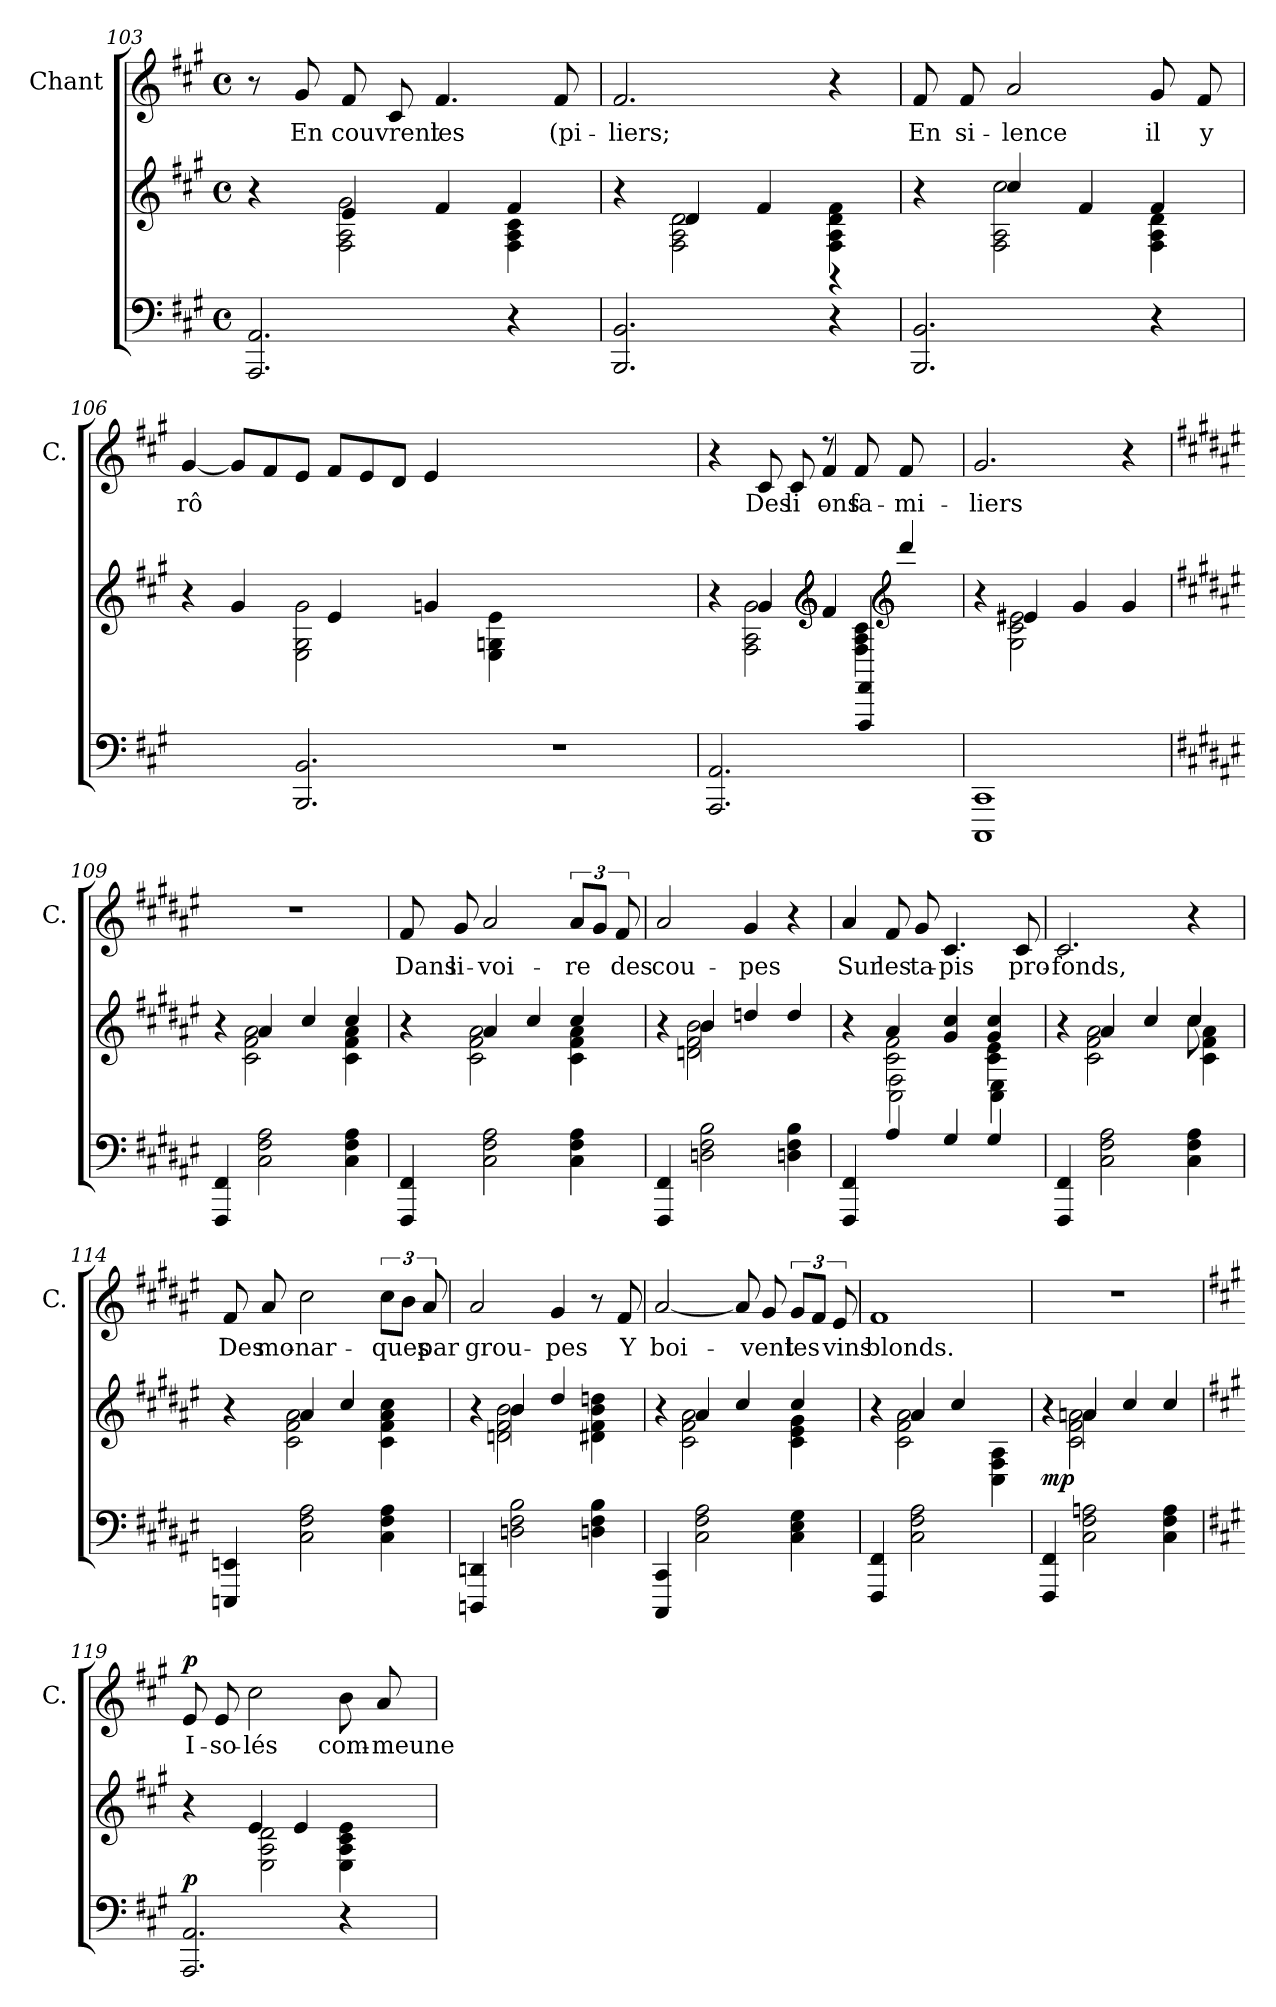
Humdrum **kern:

**kern	**dynam	**kern	**kern	**text	**dynam
*part3	*part3	*part2	*part1	*part1	*part1
*staff3	*staff3	*staff2	*staff1	*staff1	*staff1
*	*	*	*I"Chant	*	*
*	*	*	*I'C.	*	*
*clefF4	*	*clefG2	*clefG2	*	*
*k[f#c#g#]	*	*k[f#c#g#]	*k[f#c#g#]	*	*
*M4/4	*	*M4/4	*M4/4	*	*
*met(c)	*	*met(c)	*met(c)	*	*
=103	=103	=103	=103	=103	=103
*	*	*^	*	*	*
2.AAi/ 2.AAAi/	.	4r	8ryy	8r	.	.
.	.	.	8ryy	8g#j/	En	.
.	.	4ej/	2g#Z\ 2AZ\ 2F#Z\	8f#j/	couvrent	.
.	.	.	.	8c#j/	.	.
.	.	4f#j/	.	4.f#j/	les	.
4r	.	4f#j/	4c#Z\ 4AZ\ 4F#Z\	.	.	.
.	.	.	.	8f#j/	(pi-	.
=104	=104	=104	=104	=104	=104	=104
2.BBi/ 2.BBBi/	.	4r	4ryy	2.f#j/	liers;	.
.	.	4dj/	2F#Z\ 2AZ\ 2dZ\	.	.	.
.	.	4f#j/	.	.	.	.
4r	.	4F#j\ 4f#j\ 4dj\ 4Aj\	4r	4r	.	.
=105	=105	=105	=105	=105	=105	=105
2.BBi/ 2.BBBi/	.	4r	8ryy	8f#j/	En	.
.	.	.	8ryy	8f#j/	si-	.
.	.	4cc#j/	2F#Z\ 2cc#Z\ 2AZ\	2aj/	lence	.
.	.	4f#j/	.	.	.	.
4r	.	4f#j/	4F#Z\ 4AZ\ 4dZ\	8g#j/	il	.
.	.	.	.	8f#j/	y	.
!!LO:PB:g=z
=106	=106	=106	=106	=106	=106	=106
2ryy	.	4r	4ryy	[4g#j/	rô	.
.	.	4g#j/	4ryy	8g#j/L]	.	.
.	.	.	.	8f#j/	.	.
2.BBi/ 2.BBBi/	.	8ryy	2EZ\ 2G#Z\ 2g#Z\	8ej/J	.	.
.	.	4ej/	.	8f#j/L	.	.
.	.	.	.	8ej/	.	.
.	.	8ryy	.	8dj/J	.	.
.	.	4gV/	8ryy	4eV/	.	.
.	.	.	8ryy	.	.	.
8ryy	.	1ryy	4EN\ 4GN\ 4eN\	1ryy	.	.
8ryy	.	.	.	.	.	.
1r	.	.	1ryy	.	.	.
.	.	4ryy	.	4ryy	.	.
=107	=107	=107	=107	=107	=107	=107
*	*	*^	*^	*^	*	*
2.AAi/ 2.AAAi/	.	4r	4ryy	4ryy	4ryy	4r	4ryy	.	.
.	.	4g#j/	2F#Z\ 2AZ\ 2g#Z\	8ryy	8ryy	8c#j/	8ryy	Des	.
.	.	.	.	8ryy	8ryy	8c#j/	8ryy	li-	.
*	*	*clefG2	*	*	*	*	*	*	*
.	.	4f#j/	.	8ryy	8ryy	8r	4f#i/	ons	.
.	.	.	.	4c#l\ 4Al\ 4F#l\	4FF#!/ 4FFF#!/	8f#j/	.	fa-	.
*	*	*clefG2	*	*	*	*	*	*	*
4ryy	.	4ryy	4dddZ/	.	.	8f#j/	4ryy	mi-	.
.	.	.	.	8ryy	8ryy	8ryy	.	.	.
*	*	*	*v	*v	*v	*	*	*	*
*	*	*	*	*v	*v	*	*
=108	=108	=108	=108	=108	=108	=108
1CCC#i/ 1CC#i/	.	4r	4ryy	2.g#j/	liers	.
.	.	4e#Xj/	2G#Z\ 2e#XZ\ 2c#Z\	.	.	.
.	.	4g#j/	.	.	.	.
.	.	4g#j/	4ryy	4r	.	.
=109	=109	=109	=109	=109	=109	=109
*k[f#c#g#d#a#e#]	*	*k[f#c#g#d#a#e#]	*	*k[f#c#g#d#a#e#]	*	*
4FF#i/ 4FFF#i/	.	4r	4ryy	1r	.	.
2C#i\ 2F#i\ 2A#i\	.	4a#j/	2c#Z\ 2a#Z\ 2f#Z\	.	.	.
.	.	4cc#j/	.	.	.	.
4C#i\ 4A#i\ 4F#i\	.	4cc#j/	4c#Z\ 4f#Z\ 4a#Z\	.	.	.
!!LO:LB:g=z
=110	=110	=110	=110	=110	=110	=110
4FF#i/ 4FFF#i/	.	4r	8ryy	8f#j/	Dans	.
.	.	.	8ryy	8g#j/	li-	.
2C#i\ 2A#i\ 2F#i\	.	4a#j/	2c#Z\ 2a#Z\ 2f#Z\	2a#j/	voi-	.
.	.	4cc#j/	.	.	.	.
4A#i\ 4F#i\ 4C#i\	.	4cc#j/	4c#Z\ 4f#Z\ 4a#Z\	12a#j/L	re	.
.	.	.	.	12g#j/J	.	.
.	.	.	.	12f#j/	des	.
=111	=111	=111	=111	=111	=111	=111
*	*	*	*^	*	*	*
4FF#i/ 4FFF#i/	.	4r	4ryy	4ryy	2a#j/	cou-	.
2Dni\ 2F#i\ 2Bi\	.	4bj/	2dnZ\ 2f#Z\ 2bZ\	4bl\	.	.	.
.	.	4ddnj/	.	2ryy	4g#j/	pes	.
4Dni\ 4F#i\ 4Bi\	.	4ddj/	4ryy	.	4r	.	.
=112	=112	=112	=112	=112	=112	=112	=112
4FF#i/ 4FFF#i/	.	4r	4ryy	4ryy	4a#j/	Sur	.
4A#i/	.	4a#j/	2c#Z\ 2f#Z\	2C#l\ 2F#l\	8f#j/	les	.
.	.	.	.	.	8g#j/	ta-	.
4G#i/	.	4cc#j/ 4g#j/	.	.	4.c#j/	pis	.
4G#i/	.	4cc#j/ 4g#j/	4e#Z\ 4c#Z\	4C#l\ 4E#l\	.	.	.
.	.	.	.	.	8c#j/	pro-	.
=113	=113	=113	=113	=113	=113	=113	=113
4FF#i/ 4FFF#i/	.	4r	4ryy	4ryy	2.c#j/	fonds,	.
2C#i\ 2F#i\ 2A#i\	.	4a#j/	2c#Z\ 2a#Z\ 2f#Z\	4ryy	.	.	.
.	.	4cc#j/	.	4ryy	.	.	.
4C#i\ 4F#i\ 4A#i\	.	4cc#j/	8cc#Z\	4c#l\ 4a#l\ 4f#l\	4r	.	.
.	.	.	8ryy	.	.	.	.
*	*	*	*v	*v	*	*	*
!!LO:LB:g=z
=114	=114	=114	=114	=114	=114	=114
4EEni/ 4EEEni/	.	4r	8ryy	8f#j/	Des	.
.	.	.	8ryy	8a#j/	mo-	.
2C#i\ 2F#i\ 2A#i\	.	4a#j/	2c#Z\ 2a#Z\ 2f#Z\	2cc#j\	nar-	.
.	.	4cc#j/	.	.	.	.
4C#i\ 4A#i\ 4F#i\	.	4c#j\ 4cc#j\ 4a#j\ 4f#j\	4ryy	12cc#j\L	ques	.
.	.	.	.	12bj\J	.	.
.	.	.	.	12a#j/	par	.
=115	=115	=115	=115	=115	=115	=115
*	*	*	*^	*	*	*
4DDni/ 4DDDni/	.	4r	4ryy	4ryy	2a#j/	grou-	.
2Dni\ 2F#i\ 2Bi\	.	4bj/	2dnZ\ 2f#Z\ 2bZ\	4bl\	.	.	.
.	.	4dd#j/	.	2ryy	4g#j/	pes	.
4Dni\ 4F#i\ 4Bi\	.	4d#Xj\ 4f#j\ 4ddnj\ 4bj\	4ryy	.	8r	.	.
.	.	.	.	.	8f#j/	Y	.
*	*	*	*v	*v	*	*	*
=116	=116	=116	=116	=116	=116	=116
4CC#i/ 4CCC#i/	.	4r	4ryy	[2a#j/	boi-	.
2C#i\ 2F#i\ 2A#i\	.	4a#j/	2c#Z\ 2a#Z\ 2f#Z\	.	.	.
.	.	4cc#j/	.	8a#j/]	.	.
.	.	.	.	8g#j/	vent	.
4C#i\ 4E#i\ 4G#i\	.	4cc#j/	4c#Z\ 4e#Z\ 4g#Z\	12g#j/L	les	.
.	.	.	.	12f#j/J	.	.
.	.	.	.	12e#j/	vins	.
=117	=117	=117	=117	=117	=117	=117
4FF#i/ 4FFF#i/	.	4r	4ryy	1f#j/	blonds.	.
2C#i\ 2F#i\ 2A#i\	.	4a#j/	2c#Z\ 2a#Z\ 2f#Z\	.	.	.
.	.	4cc#j/	.	.	.	.
4ryy	.	4C#j\ 4F#j\ 4A#j\	4ryy	.	.	.
!!LO:LB:g=z
=118	=118	=118	=118	=118	=118	=118
*	*	*	*^	*	*	*
!	!LO:DY:a	!	!	!	!	!	!
4FF#i/ 4FFF#i/	mp	4r	4ryy	4ryy	1r	.	.
2C#i\ 2F#i\ 2Ani\	.	4a#j/	2c#Z\ 2f#Z\ 2anZ\	4al\	.	.	.
.	.	4cc#j/	.	2ryy	.	.	.
4Ai\ 4F#i\ 4C#i\	.	4cc#j/	4ryy	.	.	.	.
*	*	*v	*v	*v	*	*	*
=119	=119	=119	=119	=119	=119
*k[f#c#g#]	*	*k[f#c#g#]	*k[f#c#g#]	*	*
*	*	*^	*	*	*
!	!LO:DY:a	!	!	!	!	!LO:DY:a
2.AAi/ 2.AAAi/	p	4r	8ryy	8ej/	I-	p
.	.	.	8ryy	8ej/	so-	.
.	.	4ej/	2EZ\ 2AZ\ 2dZ\	2cc#j\	lés	.
.	.	4ej/	.	.	.	.
4r	.	4Ej\ 4ej\ 4c#j\ 4Aj\	4ryy	8bj\	com-	.
.	.	.	.	8aj/	meune	.
*	*	*v	*v	*	*	*
=	=	=	=	=	=
*-	*-	*-	*-	*-	*-
